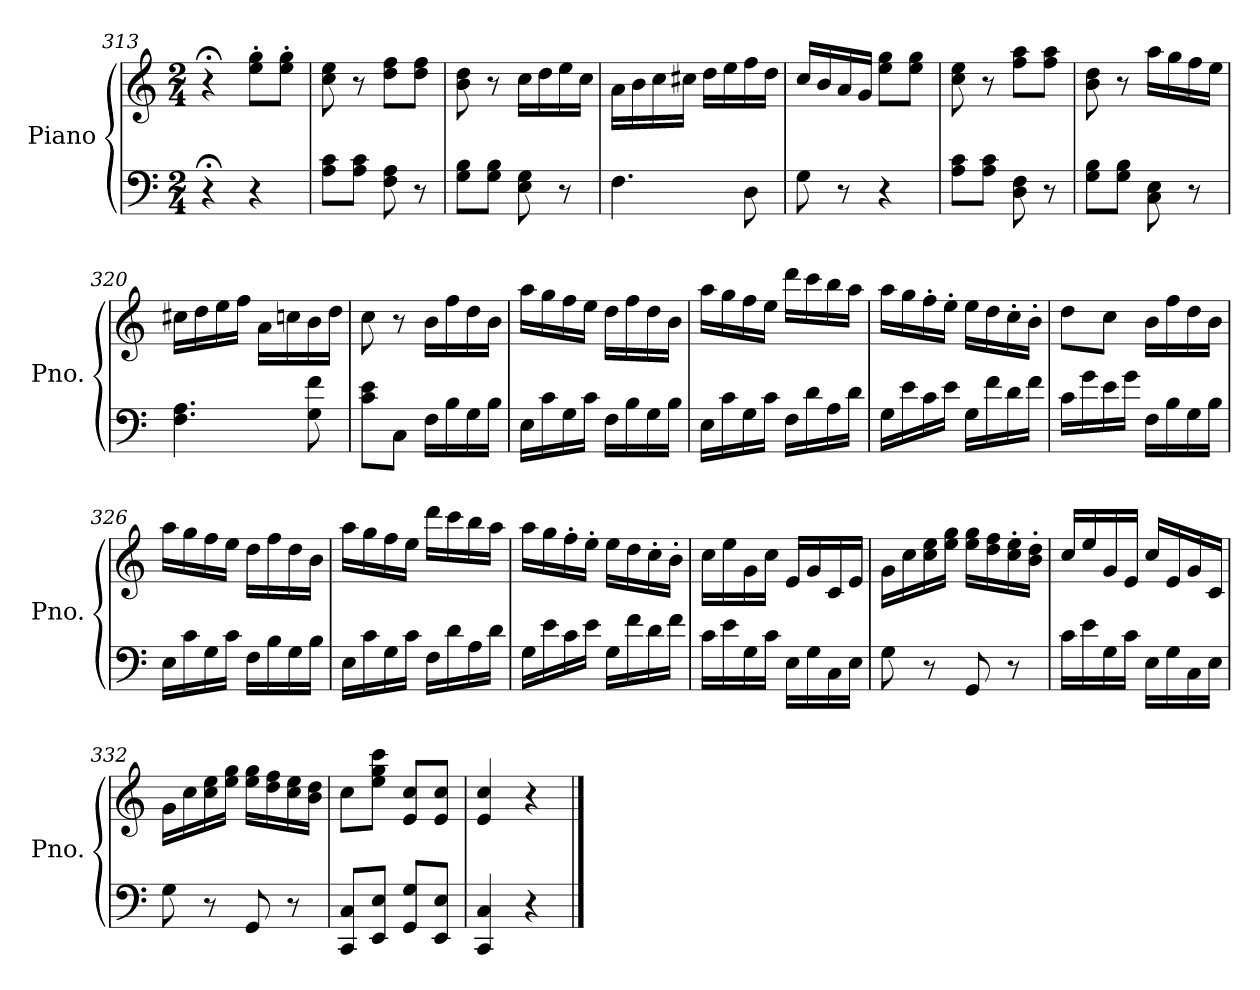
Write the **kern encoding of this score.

**kern	**kern
*part1	*part1
*staff2	*staff1
*I"Piano	*
*I'Pno.	*
*clefF4	*clefG2
*k[]	*k[]
*M2/4	*M2/4
=313	=313
4r;<	4r;<
4r	8ee\' 8gg\'L
.	8ee\' 8gg\'J
=314	=314
8A\ 8c\L	8cc\ 8ee\
8A\ 8c\J	8r
8F\ 8A\	8dd\ 8ff\L
8r	8dd\ 8ff\J
=315	=315
8G\ 8B\L	8b\ 8dd\
8G\ 8B\J	8r
8E\ 8G\	16cc\LL
.	16dd\
8r	16ee\
.	16cc\JJ
=316	=316
4.F\	16a\LL
.	16b\
.	16cc\
.	16cc#X\JJ
.	16dd\LL
.	16ee\
8D\	16ff\
.	16dd\JJ
!!LO:PB:g=z
=317	=317
8G\	16cc/LL
.	16b/
8r	16a/
.	16g/JJ
4r	8ee\ 8gg\L
.	8ee\ 8gg\J
=318	=318
8A\ 8c\L	8cc\ 8ee\
8A\ 8c\J	8r
8D\ 8F\	8ff\ 8aa\L
8r	8ff\ 8aa\J
=319	=319
8G\ 8B\L	8b\ 8dd\
8G\ 8B\J	8r
8C\ 8E\	16aa\LL
.	16gg\
8r	16ff\
.	16ee\JJ
=320	=320
4.F\ 4.A\	16cc#X\LL
.	16dd\
.	16ee\
.	16ff\JJ
.	16a\LL
.	16ccn\
8G\ 8f\	16b\
.	16dd\JJ
=321	=321
8c\ 8e\L	8cc\
8C\J	8r
16F\LL	16b\LL
16B\	16ff\
16G\	16dd\
16B\JJ	16b\JJ
=322	=322
16E\LL	16aa\LL
16c\	16gg\
16G\	16ff\
16c\JJ	16ee\JJ
16F\LL	16dd\LL
16B\	16ff\
16G\	16dd\
16B\JJ	16b\JJ
!!LO:LB:g=z
=323	=323
16E\LL	16aa\LL
16c\	16gg\
16G\	16ff\
16c\JJ	16ee\JJ
16F\LL	16ddd\LL
16d\	16ccc\
16A\	16bb\
16d\JJ	16aa\JJ
=324	=324
16G\LL	16aa\LL
16e\	16gg\
16c\	16ff'\
16e\JJ	16ee'\JJ
16G\LL	16ee\LL
16f\	16dd\
16d\	16cc'\
16f\JJ	16b'\JJ
=325	=325
16c\LL	8dd\L
16g\	.
16e\	8cc\J
16g\JJ	.
16F\LL	16b\LL
16B\	16ff\
16G\	16dd\
16B\JJ	16b\JJ
=326	=326
16E\LL	16aa\LL
16c\	16gg\
16G\	16ff\
16c\JJ	16ee\JJ
16F\LL	16dd\LL
16B\	16ff\
16G\	16dd\
16B\JJ	16b\JJ
=327	=327
16E\LL	16aa\LL
16c\	16gg\
16G\	16ff\
16c\JJ	16ee\JJ
16F\LL	16ddd\LL
16d\	16ccc\
16A\	16bb\
16d\JJ	16aa\JJ
!!LO:LB:g=z
=328	=328
16G\LL	16aa\LL
16e\	16gg\
16c\	16ff'\
16e\JJ	16ee'\JJ
16G\LL	16ee\LL
16f\	16dd\
16d\	16cc'\
16f\JJ	16b'\JJ
=329	=329
16c\LL	16cc\LL
16e\	16ee\
16G\	16g\
16c\JJ	16cc\JJ
16E\LL	16e/LL
16G\	16g/
16C\	16c/
16E\JJ	16e/JJ
=330	=330
8G\	16g\LL
.	16cc\
8r	16cc\ 16ee\
.	16ee\ 16gg\JJ
8GG/	16ee\ 16gg\LL
.	16dd\ 16ff\
8r	16cc\' 16ee\'
.	16b\' 16dd\'JJ
=331	=331
16c\LL	16cc/LL
16e\	16ee/
16G\	16g/
16c\JJ	16e/JJ
16E\LL	16cc/LL
16G\	16e/
16C\	16g/
16E\JJ	16c/JJ
=332	=332
8G\	16g\LL
.	16cc\
8r	16cc\ 16ee\
.	16ee\ 16gg\JJ
8GG/	16ee\ 16gg\LL
.	16dd\ 16ff\
8r	16cc\ 16ee\
.	16b\ 16dd\JJ
!!LO:LB:g=z
=333	=333
8CC/ 8C/L	8cc\L
8EE/ 8E/J	8ee\ 8gg\ 8ccc\J
8GG/ 8G/L	8e/ 8cc/L
8EE/ 8E/J	8e/ 8cc/J
=334	=334
4CC/ 4C/	4e/ 4cc/
4r	4r
==	==
*-	*-
